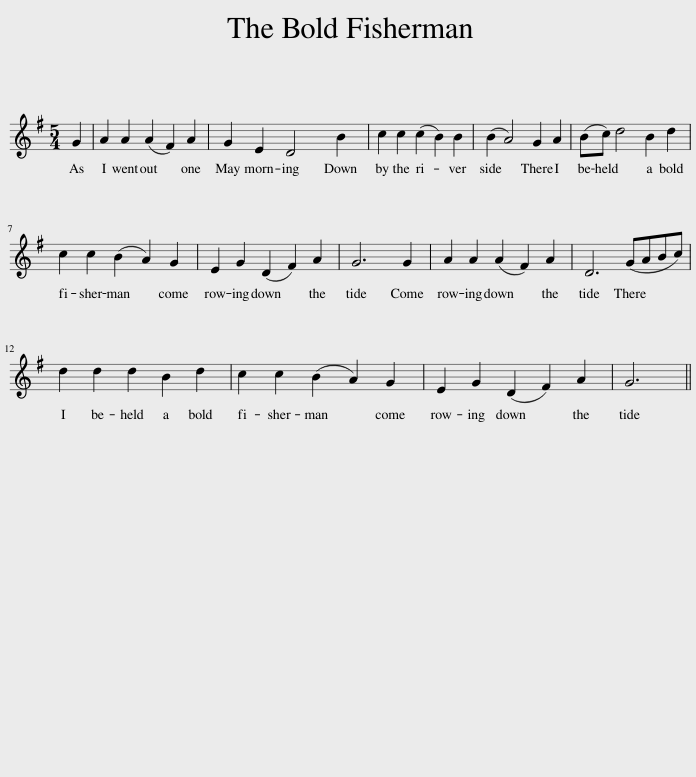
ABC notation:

X:1
L:1/8
M:5/4
I:linebreak $
K:G
V:1 treble
V:1
 G2 | A2 A2 (A2 F2) A2 | G2 E2 D4 B2 | c2 c2 (c2 B2) B2 | (B2 A4) G2 A2 | %5
 (Bc) d4 B2 d2 |$ c2 c2 (B2 A2) G2 | E2 G2 (D2 F2) A2 | G6 G2 | A2 A2 (A2 F2) A2 | %10
 D6 (GABc) |$ d2 d2 d2 B2 d2 | c2 c2 (B2 A2) G2 | E2 G2 (D2 F2) A2 | G6 || %15
